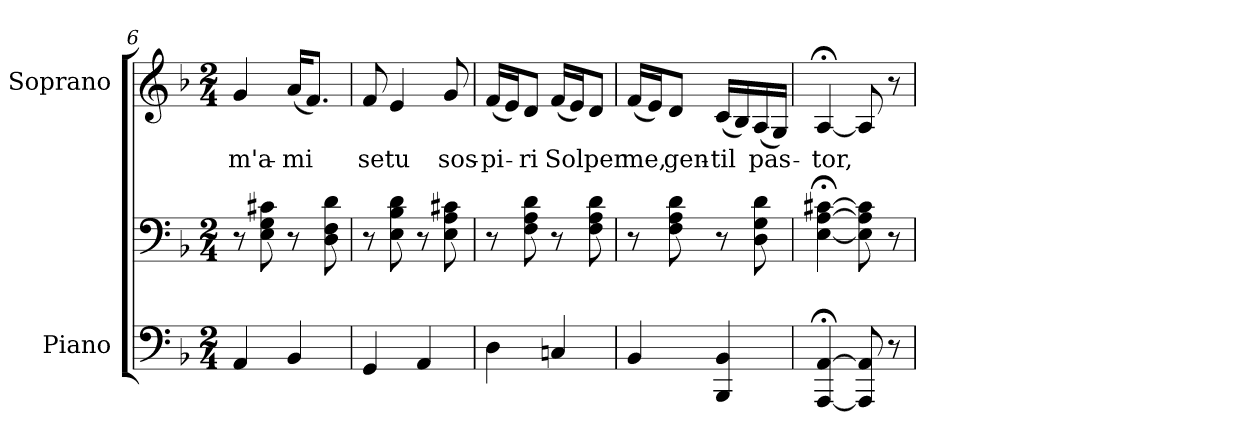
**kern	**kern	**kern	**text
*part2	*part2	*part1	*part1
*staff3	*staff2	*staff1	*staff1
*I"Piano	*	*I"Soprano	*
*I'Pno.	*	*I'Soprano	*
*clefF4	*clefF4	*clefG2	*
*k[b-]	*k[b-]	*k[b-]	*
*F:	*F:	*F:	*
*M2/4	*M2/4	*M2/4	*
=6	=6	=6	=6
!	!	!	!LO:LY:b:color=#000000
4AAi/	8r	4gi/	m'a-
.	8Ei\ 8Gi 8c#Xi	.	.
!	!	!	!LO:LY:b:color=#000000
4BB-i/	8r	(16ai/KL	-mi
.	.	8.fi/J)	.
.	8Di\ 8Fi 8di	.	.
=7	=7	=7	=7
!	!	!	!LO:LY:b:color=#000000
4GGi/	8r	8fi/	se
!	!	!	!LO:LY:b:color=#000000
.	8Ei\ 8B-i 8di	4ei/	tu
4AAi/	8r	.	.
!	!	!	!LO:LY:b:color=#000000
.	8Ei\ 8Ai 8c#Xi	8gi/	sos-
=8	=8	=8	=8
!	!	!	!LO:LY:b:color=#000000
4Di\	8r	(16fi/LL	-pi-
.	.	16ei/J)	.
!	!	!	!LO:LY:b:color=#000000
.	8Fi\ 8Ai 8di	8di/J	-ri
!	!	!	!LO:LY:b:color=#000000
4Cni/	8r	(16fi/LL	Sol
.	.	16ei/J)	.
!	!	!	!LO:LY:b:color=#000000
.	8Fi\ 8Ai 8di	8di/J	per
!!LO:LB:g=z
=9	=9	=9	=9
!	!	!	!LO:LY:b:color=#000000
4BB-i/	8r	(16fi/LL	me,
.	.	16ei/J)	.
!	!	!	!LO:LY:b:color=#000000
.	8Fi\ 8Ai 8di	8di/J	gen-
!	!	!	!LO:LY:b:color=#000000
4BBB-i/ 4BB-i	8r	(16ci/LL	-til
.	.	16B-i/)	.
!	!	!	!LO:LY:b:color=#000000
.	8Di\ 8Gi 8di	(16Ai/	pas-
.	.	16Gi/JJ)	.
=10	=10	=10	=10
!	!	!	!LO:LY:b:color=#000000
[<4AAAi/; [>4AAi;	[<4Ei\; [>4Ai; [>4c#Xi;	[<4A;i/	-tor,
8AAAi/] 8AAi]	8Ei\] 8Ai] 8c#i]	8Ai/]	.
8r	8r	8r	.
=	=	=	=
*-	*-	*-	*-
